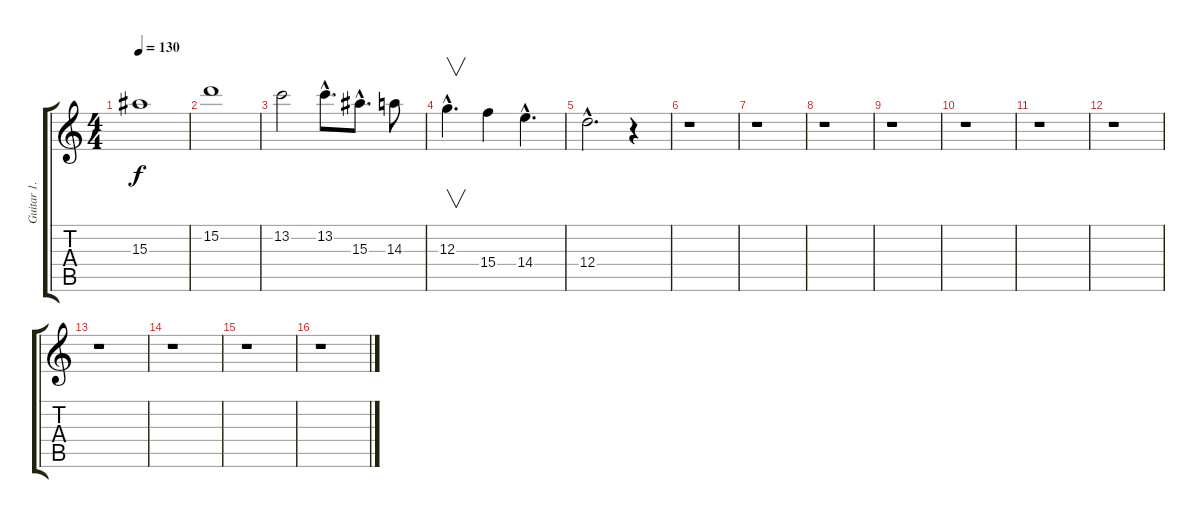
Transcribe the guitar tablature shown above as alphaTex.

\track ("Guitar 1." "Guitar 1.") {instrument overdrivenguitar}
\staff {score tabs}
\tuning (E4 B3 G3 D3 A2 E2) {hide}
\ts (4 4)
\tempo 130
\clef g2
\ks c
15.3.1{dy f} |
15.2.1 |
13.2.2 13.2{hac}.8{d} 15.3{hac}.8{d} 14.3.8 |
12.3{hac}.4{v d} 15.4.4 14.4{hac}.4{d} |
12.4{hac}.2{d} r.4 |
r.1 |
r.1 |
r.1 |
r.1 |
r.1 |
r.1 |
r.1 |
r.1 |
r.1 |
r.1 |
r.1
